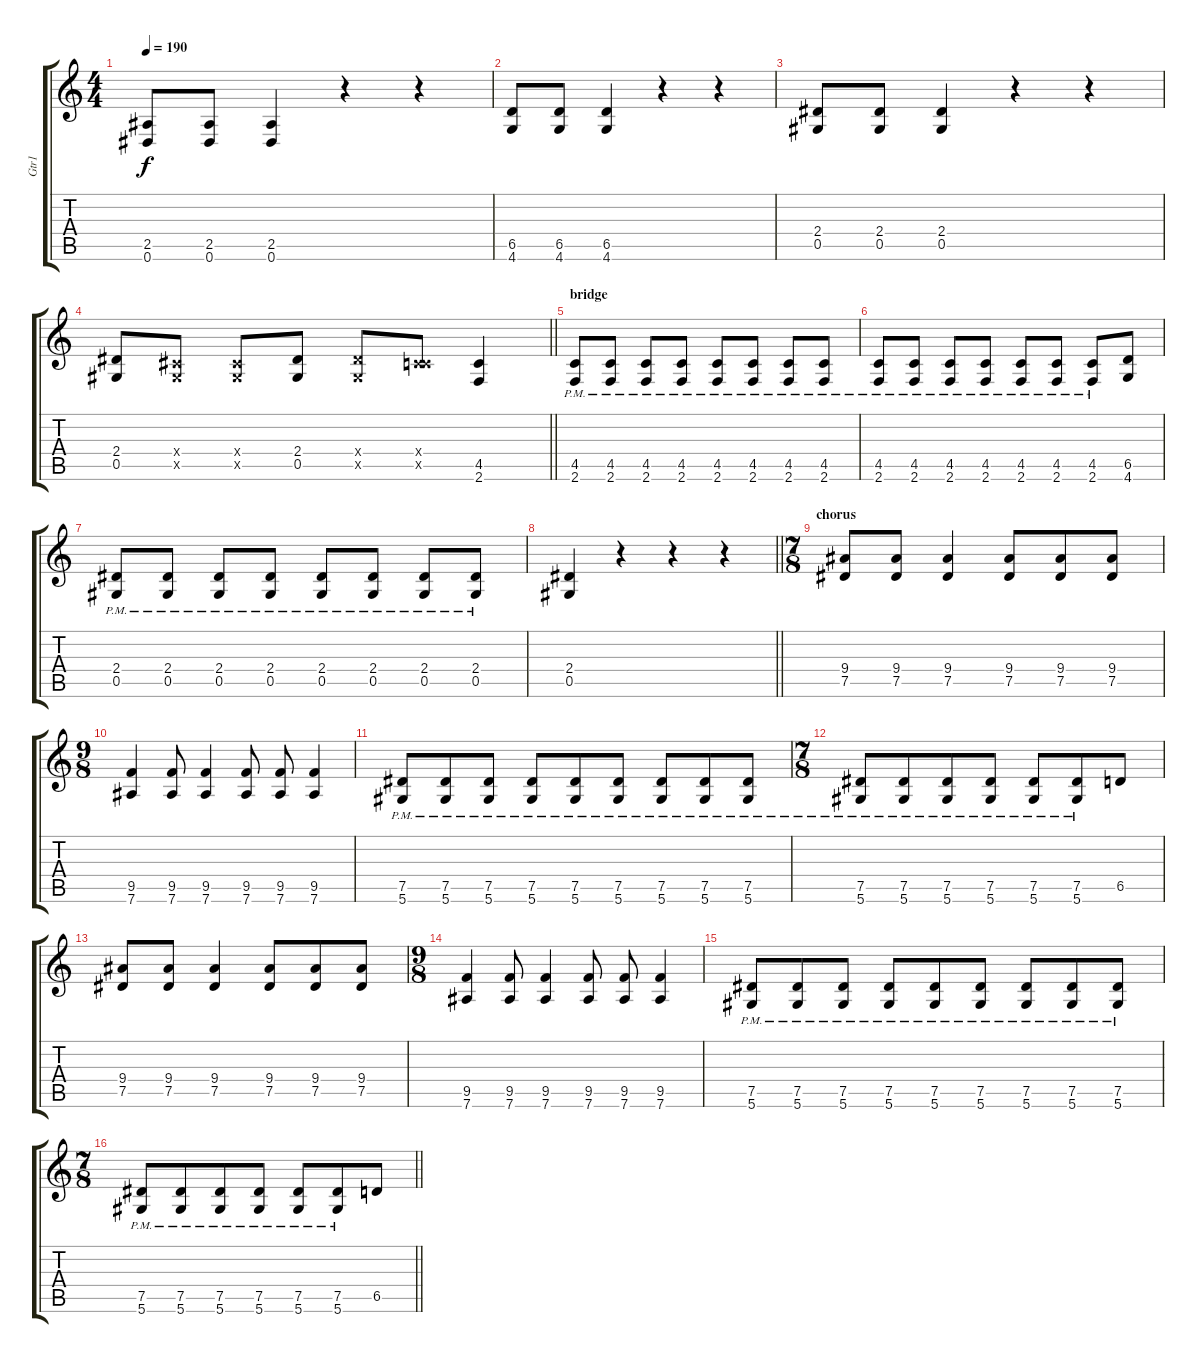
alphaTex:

\track ("Gtr1" "Gtr1") {instrument distortionguitar}
\staff {score tabs}
\tuning (Eb4 Bb3 Gb3 Db3 Ab2 Eb2) {hide}
\ts (4 4)
\tempo 190
\clef g2
\ks c
(2.5 0.6).8{dy f} (2.5 0.6).8 (2.5 0.6).4 r.4 r.4 |
(6.5 4.6).8 (6.5 4.6).8 (6.5 4.6).4 r.4 r.4 |
(2.4 0.5).8 (2.4 0.5).8 (2.4 0.5).4 r.4 r.4 |
\barLineRight lightlight
(2.4 0.5).8 (0.4{x} 0.5{x}).8 (0.4{x} 0.5{x}).8 (2.4 0.5).8 (2.4{x} 0.5{x}).8 (0.4{x} 4.5{x}).8 (4.5 2.6).4 |
\section ("" "bridge")
(4.5{pm} 2.6{pm}).8 (4.5{pm} 2.6{pm}).8 (4.5{pm} 2.6{pm}).8 (4.5{pm} 2.6{pm}).8 (4.5{pm} 2.6{pm}).8 (4.5{pm} 2.6{pm}).8 (4.5{pm} 2.6{pm}).8 (4.5{pm} 2.6{pm}).8 |
(4.5{pm} 2.6{pm}).8 (4.5{pm} 2.6{pm}).8 (4.5{pm} 2.6{pm}).8 (4.5{pm} 2.6{pm}).8 (4.5{pm} 2.6{pm}).8 (4.5{pm} 2.6{pm}).8 (4.5{pm} 2.6{pm}).8 (6.5 4.6).8 |
(2.4{pm} 0.5{pm}).8 (2.4{pm} 0.5{pm}).8 (2.4{pm} 0.5{pm}).8 (2.4{pm} 0.5{pm}).8 (2.4{pm} 0.5{pm}).8 (2.4{pm} 0.5{pm}).8 (2.4{pm} 0.5{pm}).8 (2.4{pm} 0.5{pm}).8 |
\barLineRight lightlight
(2.4 0.5).4 r.4 r.4 r.4 |
\ts (7 8)
\section ("" "chorus")
(9.4 7.5).8 (9.4 7.5).8 (9.4 7.5).4 (9.4 7.5).8 (9.4 7.5).8 (9.4 7.5).8 |
\ts (9 8)
(9.5 7.6).4 (9.5 7.6).8 (9.5 7.6).4 (9.5 7.6).8 (9.5 7.6).8 (9.5 7.6).4 |
(7.5{pm} 5.6{pm}).8 (7.5{pm} 5.6{pm}).8 (7.5{pm} 5.6{pm}).8 (7.5{pm} 5.6{pm}).8 (7.5{pm} 5.6{pm}).8 (7.5{pm} 5.6{pm}).8 (7.5{pm} 5.6{pm}).8 (7.5{pm} 5.6{pm}).8 (7.5{pm} 5.6{pm}).8 |
\ts (7 8)
(7.5{pm} 5.6{pm}).8 (7.5{pm} 5.6{pm}).8 (7.5{pm} 5.6{pm}).8 (7.5{pm} 5.6{pm}).8 (7.5{pm} 5.6{pm}).8 (7.5{pm} 5.6{pm}).8 6.5.8 |
(9.4 7.5).8 (9.4 7.5).8 (9.4 7.5).4 (9.4 7.5).8 (9.4 7.5).8 (9.4 7.5).8 |
\ts (9 8)
(9.5 7.6).4 (9.5 7.6).8 (9.5 7.6).4 (9.5 7.6).8 (9.5 7.6).8 (9.5 7.6).4 |
(7.5{pm} 5.6{pm}).8 (7.5{pm} 5.6{pm}).8 (7.5{pm} 5.6{pm}).8 (7.5{pm} 5.6{pm}).8 (7.5{pm} 5.6{pm}).8 (7.5{pm} 5.6{pm}).8 (7.5{pm} 5.6{pm}).8 (7.5{pm} 5.6{pm}).8 (7.5{pm} 5.6{pm}).8 |
\ts (7 8)
\barLineRight lightlight
(7.5{pm} 5.6{pm}).8 (7.5{pm} 5.6{pm}).8 (7.5{pm} 5.6{pm}).8 (7.5{pm} 5.6{pm}).8 (7.5{pm} 5.6{pm}).8 (7.5{pm} 5.6{pm}).8 6.5.8
